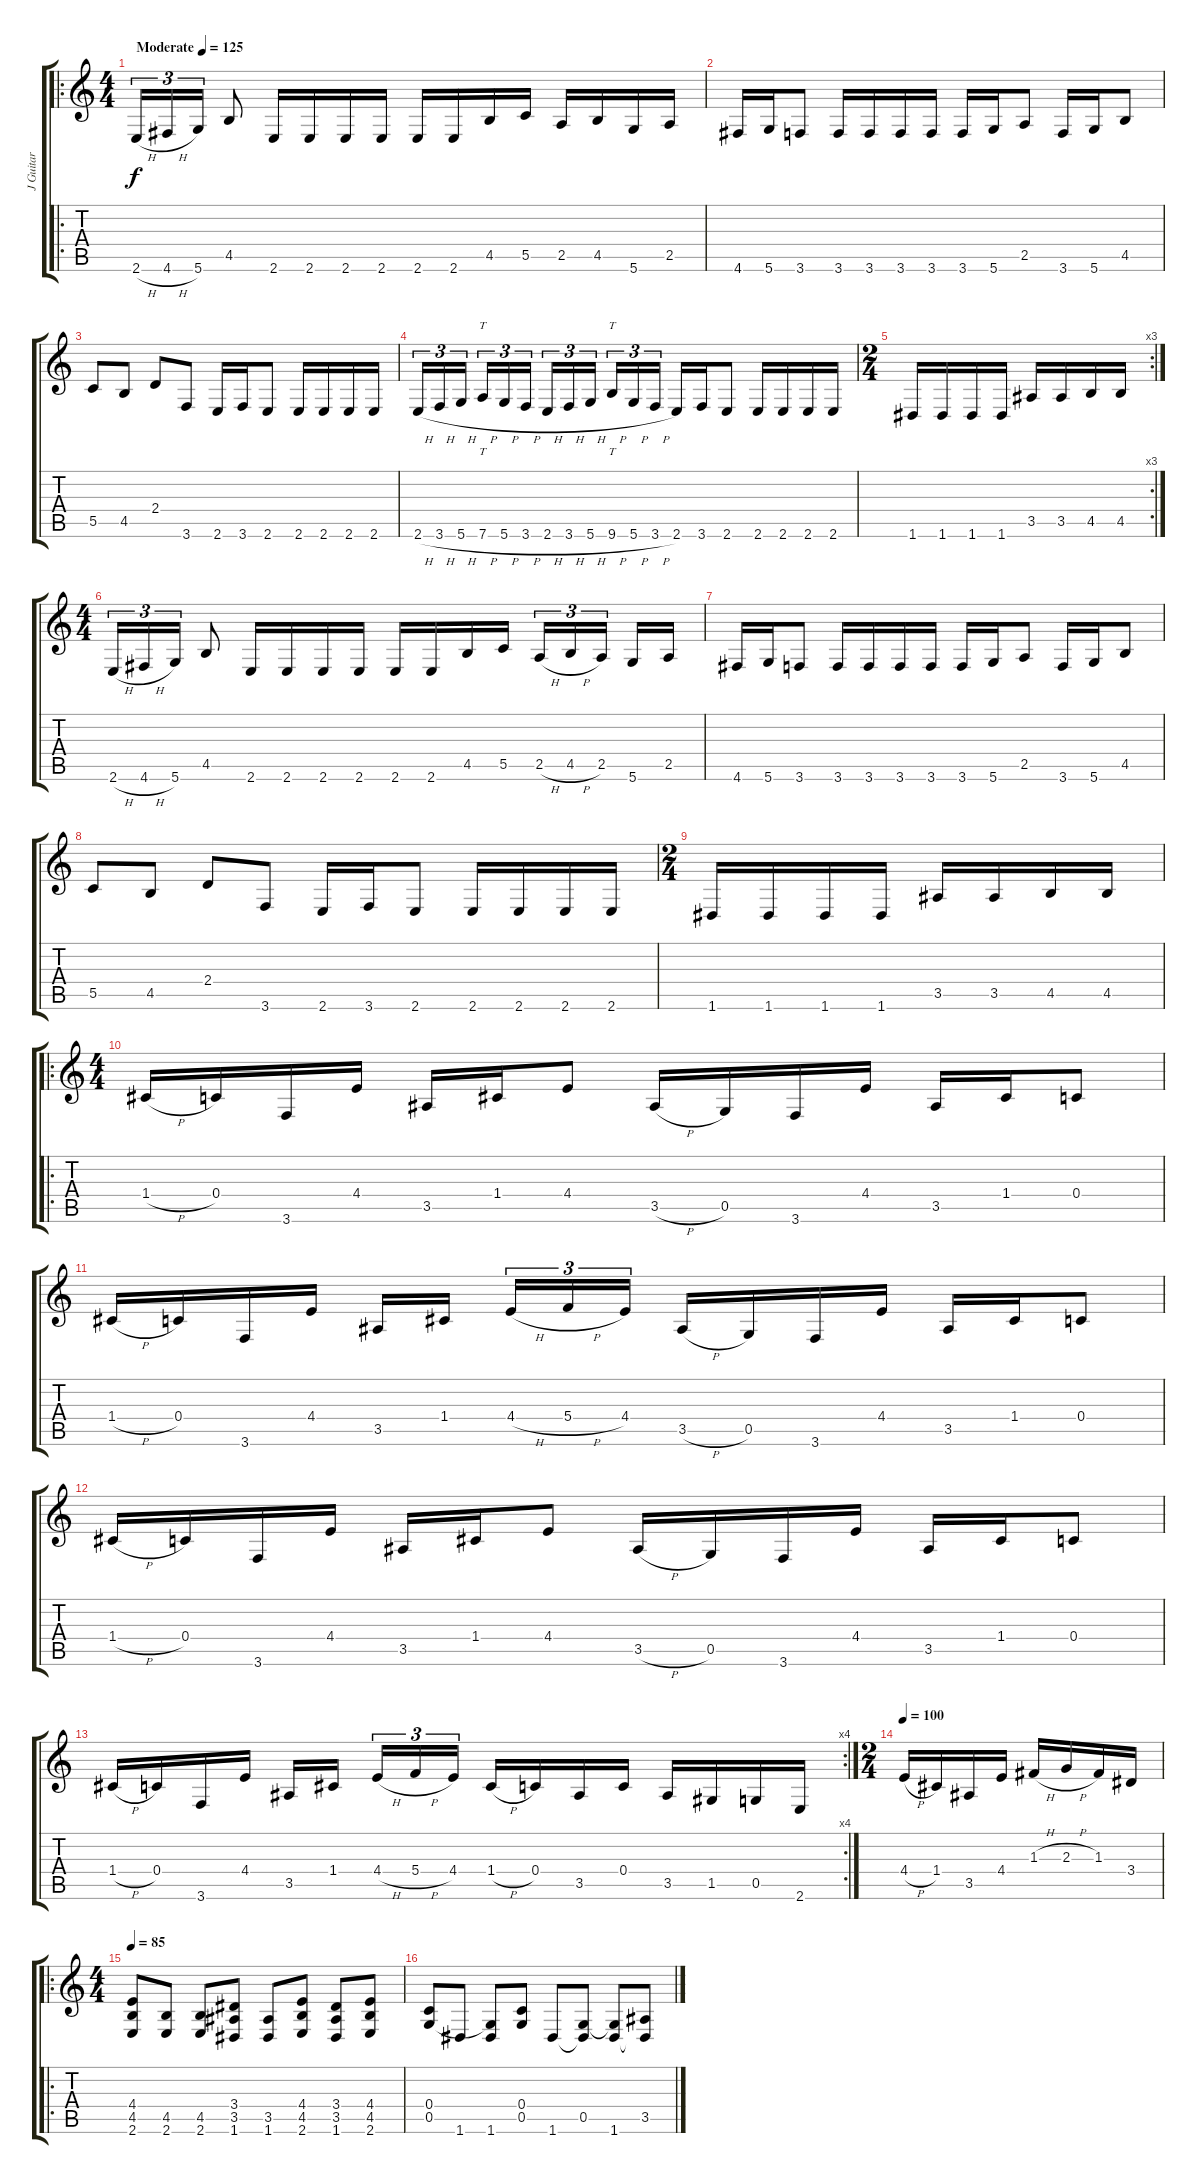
\track ("J Guitar" "J Guitar") {instrument overdrivenguitar}
\staff {score tabs}
\tuning (D4 A3 F3 C3 G2 D2) {hide}
\ro
\ts (4 4)
\tempo (125 "Moderate")
\clef g2
\ks c
2.6{h}.16{tu (3 2) dy f instrument overdrivenguitar} 4.6{h}.16{tu (3 2)} 5.6.16{tu (3 2)} 4.5.8 2.6.16 2.6.16 2.6.16 2.6.16 2.6.16 2.6.16 4.5.16 5.5.16 2.5.16 4.5.16 5.6.16 2.5.16 |
4.6.16 5.6.16 3.6.8 3.6.16 3.6.16 3.6.16 3.6.16 3.6.16 5.6.16 2.5.8 3.6.16 5.6.16 4.5.8 |
5.5.8 4.5.8 2.4.8 3.6.8 2.6.16 3.6.16 2.6.8 2.6.16 2.6.16 2.6.16 2.6.16 |
2.6{h}.16{tu (3 2)} 3.6{h}.16{tu (3 2)} 5.6{h}.16{tu (3 2) beam splitsecondary} 7.6{h}.16{tt tu (3 2)} 5.6{h}.16{tu (3 2)} 3.6{h}.16{tu (3 2)} 2.6{h}.16{tu (3 2)} 3.6{h}.16{tu (3 2)} 5.6{h}.16{tu (3 2) beam splitsecondary} 9.6{h}.16{tt tu (3 2)} 5.6{h}.16{tu (3 2)} 3.6{h}.16{tu (3 2)} 2.6.16 3.6.16 2.6.8 2.6.16 2.6.16 2.6.16 2.6.16 |
\rc 3
\ts (2 4)
1.6.16 1.6.16 1.6.16 1.6.16 3.5.16 3.5.16 4.5.16 4.5.16 |
\ts (4 4)
2.6{h}.16{tu (3 2)} 4.6{h}.16{tu (3 2)} 5.6.16{tu (3 2)} 4.5.8 2.6.16 2.6.16 2.6.16 2.6.16 2.6.16 2.6.16 4.5.16 5.5.16 2.5{h}.16{tu (3 2)} 4.5{h}.16{tu (3 2)} 2.5.16{tu (3 2) beam splitsecondary} 5.6.16 2.5.16 |
4.6.16 5.6.16 3.6.8 3.6.16 3.6.16 3.6.16 3.6.16 3.6.16 5.6.16 2.5.8 3.6.16 5.6.16 4.5.8 |
5.5.8 4.5.8 2.4.8 3.6.8 2.6.16 3.6.16 2.6.8 2.6.16 2.6.16 2.6.16 2.6.16 |
\ts (2 4)
1.6.16 1.6.16 1.6.16 1.6.16 3.5.16 3.5.16 4.5.16 4.5.16 |
\ro
\ts (4 4)
1.4{h}.16 0.4.16 3.6.16 4.4.16 3.5.16 1.4.16 4.4.8 3.5{h}.16 0.5.16 3.6.16 4.4.16 3.5.16 1.4.16 0.4.8 |
1.4{h}.16 0.4.16 3.6.16 4.4.16 3.5.16 1.4.16{beam splitsecondary} 4.4{h}.16{tu (3 2)} 5.4{h}.16{tu (3 2)} 4.4.16{tu (3 2)} 3.5{h}.16 0.5.16 3.6.16 4.4.16 3.5.16 1.4.16 0.4.8 |
1.4{h}.16 0.4.16 3.6.16 4.4.16 3.5.16 1.4.16 4.4.8 3.5{h}.16 0.5.16 3.6.16 4.4.16 3.5.16 1.4.16 0.4.8 |
\rc 4
1.4{h}.16 0.4.16 3.6.16 4.4.16 3.5.16 1.4.16{beam splitsecondary} 4.4{h}.16{tu (3 2)} 5.4{h}.16{tu (3 2)} 4.4.16{tu (3 2)} 1.4{h}.16 0.4.16 3.5.16 0.4.16 3.5.16 1.5.16 0.5.16 2.6.16 |
\ts (2 4)
\tempo 100
4.4{h}.16 1.4.16 3.5.16 4.4.16 1.3{h}.16 2.3{h}.16 1.3.16 3.4.16 |
\ro
\ts (4 4)
\tempo 85
(4.4 4.5 2.6).8 (4.5 2.6).8 (4.5 2.6).8 (3.4 3.5 1.6).8 (3.5 1.6).8 (4.4 4.5 2.6).8 (3.4 3.5 1.6).8 (4.4 4.5 2.6).8 |
(0.4 0.5).8 1.6.8 (0.5{t} 1.6).8 (0.4 0.5).8 1.6.8 (0.5 1.6{t}).8 (0.5{t} 1.6).8 (3.5 1.6{t}).8
